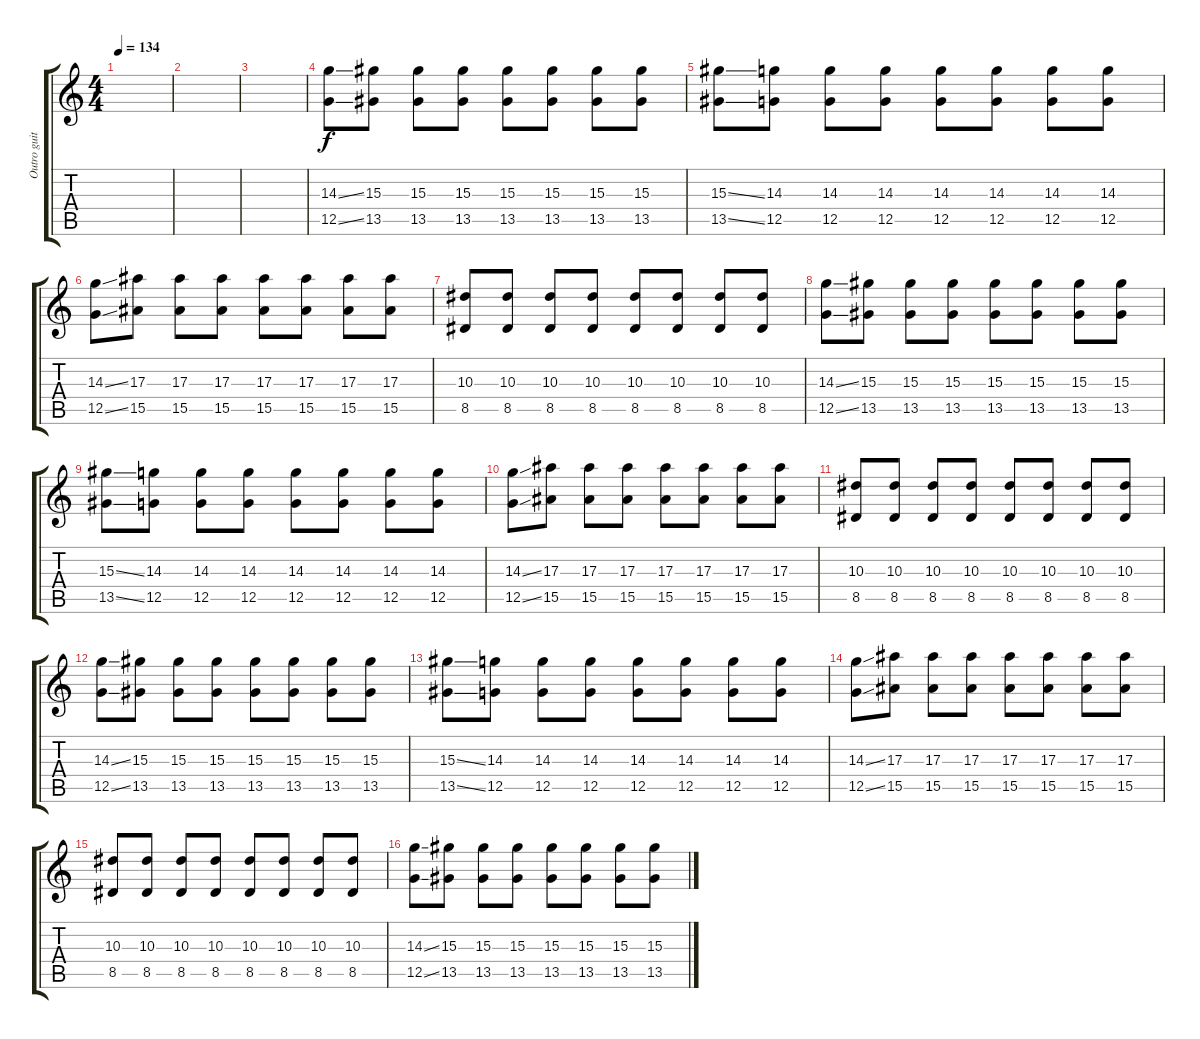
\track ("Outro guitar fill" "Outro guit") {instrument overdrivenguitar}
\staff {score tabs}
\tuning (D4 A3 F3 C3 G2 C2) {hide}
\ts (4 4)
\tempo 134
\clef g2
\ks c
|
|
|
(14.3{ss} 12.5{ss}).8 (15.3 13.5).8 (15.3 13.5).8 (15.3 13.5).8 (15.3 13.5).8 (15.3 13.5).8 (15.3 13.5).8 (15.3 13.5).8 |
(15.3{ss} 13.5{ss}).8 (14.3 12.5).8 (14.3 12.5).8 (14.3 12.5).8 (14.3 12.5).8 (14.3 12.5).8 (14.3 12.5).8 (14.3 12.5).8 |
(14.3{ss} 12.5{ss}).8 (17.3 15.5).8 (17.3 15.5).8 (17.3 15.5).8 (17.3 15.5).8 (17.3 15.5).8 (17.3 15.5).8 (17.3 15.5).8 |
(10.3 8.5).8 (10.3 8.5).8 (10.3 8.5).8 (10.3 8.5).8 (10.3 8.5).8 (10.3 8.5).8 (10.3 8.5).8 (10.3 8.5).8 |
(14.3{ss} 12.5{ss}).8 (15.3 13.5).8 (15.3 13.5).8 (15.3 13.5).8 (15.3 13.5).8 (15.3 13.5).8 (15.3 13.5).8 (15.3 13.5).8 |
(15.3{ss} 13.5{ss}).8 (14.3 12.5).8 (14.3 12.5).8 (14.3 12.5).8 (14.3 12.5).8 (14.3 12.5).8 (14.3 12.5).8 (14.3 12.5).8 |
(14.3{ss} 12.5{ss}).8 (17.3 15.5).8 (17.3 15.5).8 (17.3 15.5).8 (17.3 15.5).8 (17.3 15.5).8 (17.3 15.5).8 (17.3 15.5).8 |
(10.3 8.5).8 (10.3 8.5).8 (10.3 8.5).8 (10.3 8.5).8 (10.3 8.5).8 (10.3 8.5).8 (10.3 8.5).8 (10.3 8.5).8 |
(14.3{ss} 12.5{ss}).8 (15.3 13.5).8 (15.3 13.5).8 (15.3 13.5).8 (15.3 13.5).8 (15.3 13.5).8 (15.3 13.5).8 (15.3 13.5).8 |
(15.3{ss} 13.5{ss}).8 (14.3 12.5).8 (14.3 12.5).8 (14.3 12.5).8 (14.3 12.5).8 (14.3 12.5).8 (14.3 12.5).8 (14.3 12.5).8 |
(14.3{ss} 12.5{ss}).8 (17.3 15.5).8 (17.3 15.5).8 (17.3 15.5).8 (17.3 15.5).8 (17.3 15.5).8 (17.3 15.5).8 (17.3 15.5).8 |
(10.3 8.5).8{volume 8} (10.3 8.5).8 (10.3 8.5).8 (10.3 8.5).8 (10.3 8.5).8 (10.3 8.5).8 (10.3 8.5).8 (10.3 8.5).8 |
(14.3{ss} 12.5{ss}).8{volume 7} (15.3 13.5).8 (15.3 13.5).8 (15.3 13.5).8 (15.3 13.5).8 (15.3 13.5).8 (15.3 13.5).8 (15.3 13.5).8
